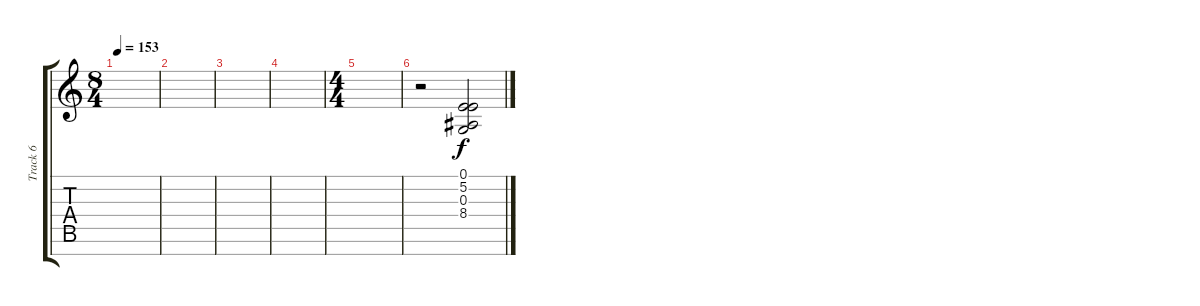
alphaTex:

\track ("Track 6" "Track 6") {instrument reversecymbal}
\staff {score tabs}
\tuning (E4 B3 G3 D3 A2 E2 B1) {hide}
\ts (8 4)
\tempo 153
\clef g2
\ks c
|
|
|
|
\ts (4 4)
|
r.2 (0.1 5.2 0.3 8.4).2
